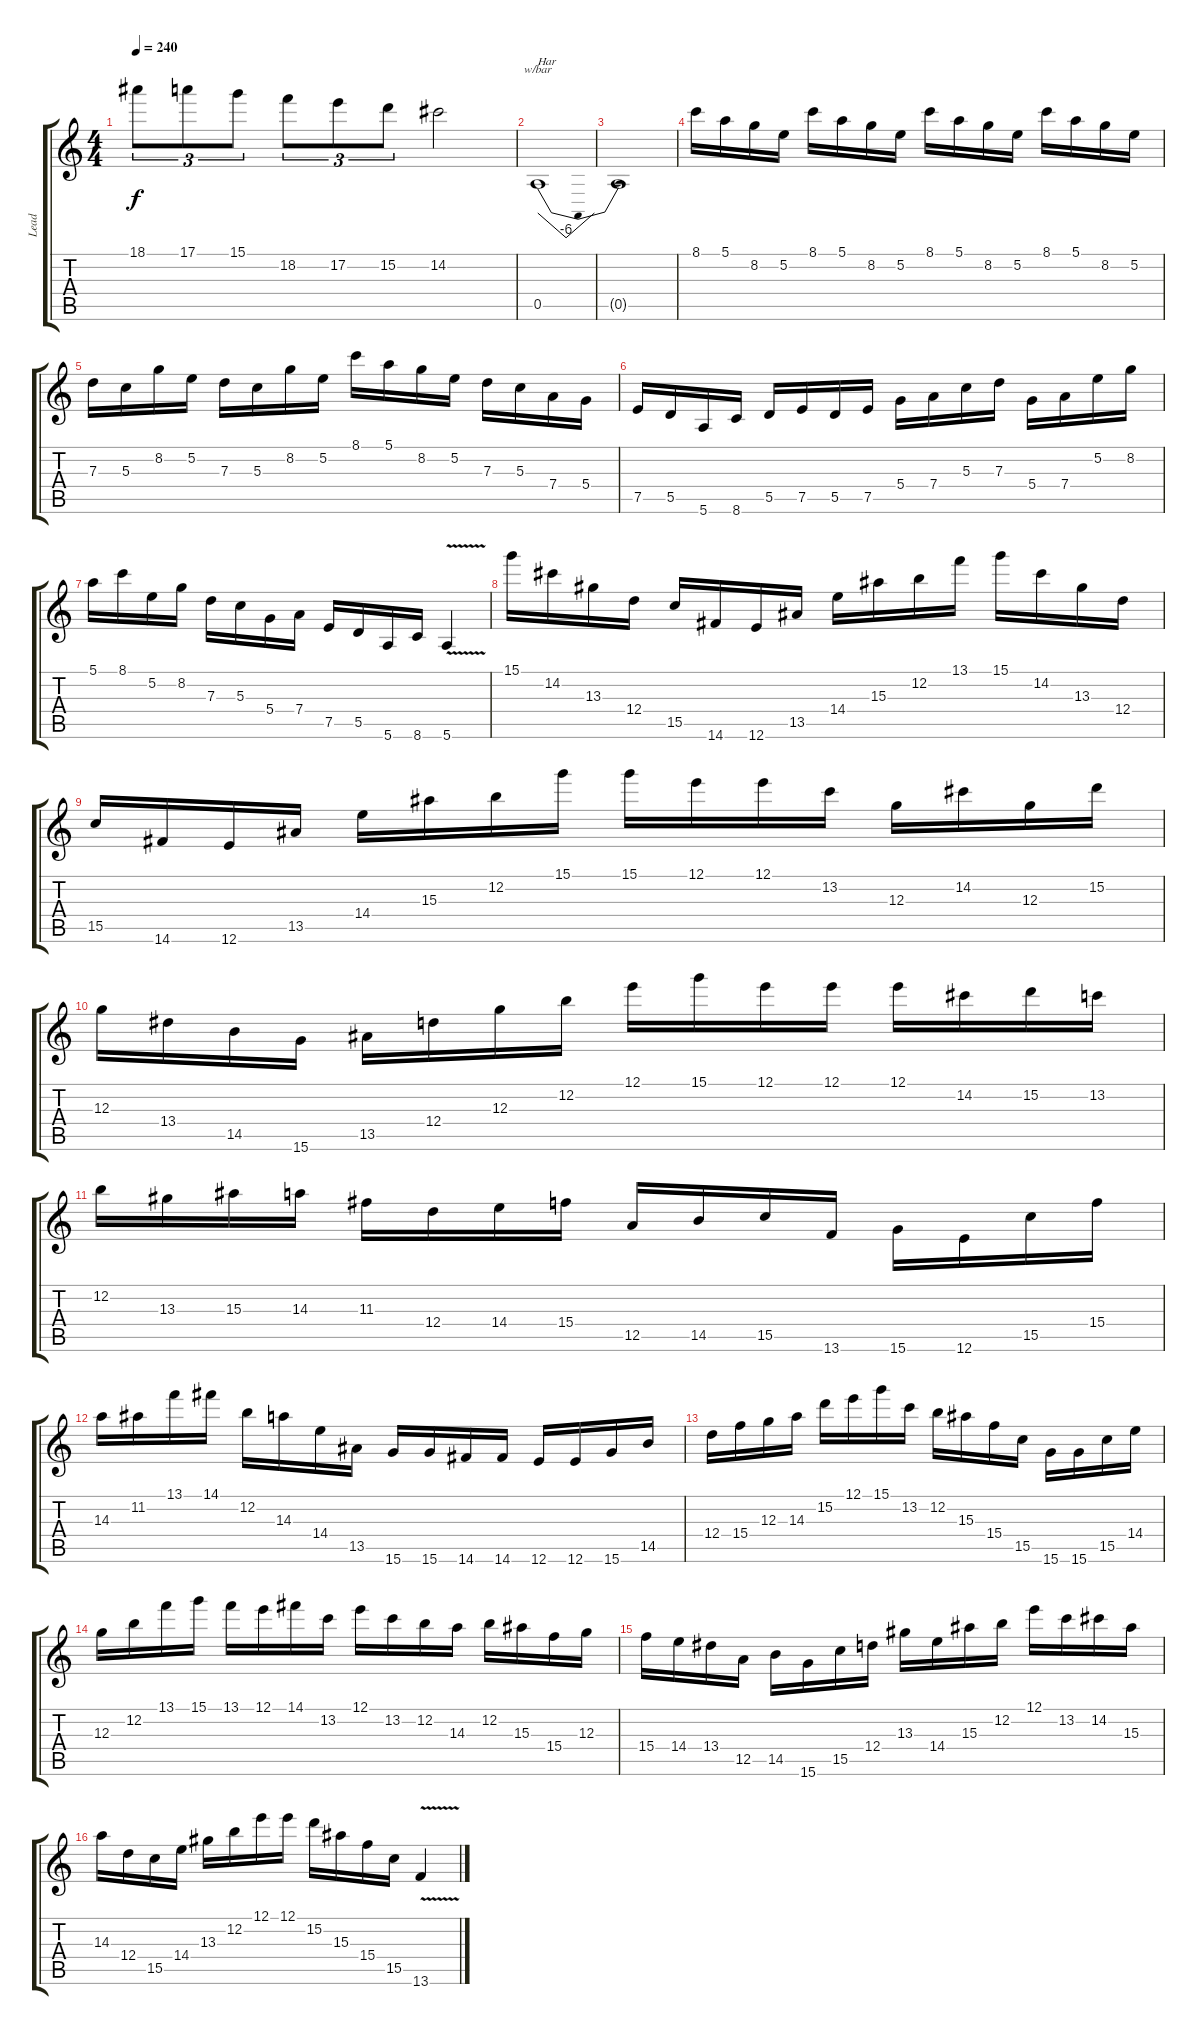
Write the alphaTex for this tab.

\track ("Lead" "Lead") {instrument distortionguitar}
\staff {score tabs}
\tuning (E4 B3 G3 D3 A2 E2) {hide}
\ts (4 4)
\tempo 240
\clef g2
\ks c
18.1.8{tu (3 2) dy f} 17.1.8{tu (3 2)} 15.1.8{tu (3 2)} 18.2.8{tu (3 2)} 17.2.8{tu (3 2)} 15.2.8{tu (3 2)} 14.2.2 |
0.5.1{tbe (dip default 0 0 30 -24 60 0) txt "Har"} |
0.5{t}.1 |
8.1.16 5.1.16 8.2.16 5.2.16 8.1.16 5.1.16 8.2.16 5.2.16 8.1.16 5.1.16 8.2.16 5.2.16 8.1.16 5.1.16 8.2.16 5.2.16 |
7.3.16 5.3.16 8.2.16 5.2.16 7.3.16 5.3.16 8.2.16 5.2.16 8.1.16 5.1.16 8.2.16 5.2.16 7.3.16 5.3.16 7.4.16 5.4.16 |
7.5.16 5.5.16 5.6.16 8.6.16 5.5.16 7.5.16 5.5.16 7.5.16 5.4.16 7.4.16 5.3.16 7.3.16 5.4.16 7.4.16 5.2.16 8.2.16 |
5.1.16 8.1.16 5.2.16 8.2.16 7.3.16 5.3.16 5.4.16 7.4.16 7.5.16 5.5.16 5.6.16 8.6.16 5.6{v}.4 |
15.1.16 14.2.16 13.3.16 12.4.16 15.5.16 14.6.16 12.6.16 13.5.16 14.4.16 15.3.16 12.2.16 13.1.16 15.1.16 14.2.16 13.3.16 12.4.16 |
15.5.16 14.6.16 12.6.16 13.5.16 14.4.16 15.3.16 12.2.16 15.1.16 15.1.16 12.1.16 12.1.16 13.2.16 12.3.16 14.2.16 12.3.16 15.2.16 |
12.3.16 13.4.16 14.5.16 15.6.16 13.5.16 12.4.16 12.3.16 12.2.16 12.1.16 15.1.16 12.1.16 12.1.16 12.1.16 14.2.16 15.2.16 13.2.16 |
12.2.16 13.3.16 15.3.16 14.3.16 11.3.16 12.4.16 14.4.16 15.4.16 12.5.16 14.5.16 15.5.16 13.6.16 15.6.16 12.6.16 15.5.16 15.4.16 |
14.3.16 11.2.16 13.1.16 14.1.16 12.2.16 14.3.16 14.4.16 13.5.16 15.6.16 15.6.16 14.6.16 14.6.16 12.6.16 12.6.16 15.6.16 14.5.16 |
12.4.16 15.4.16 12.3.16 14.3.16 15.2.16 12.1.16 15.1.16 13.2.16 12.2.16 15.3.16 15.4.16 15.5.16 15.6.16 15.6.16 15.5.16 14.4.16 |
12.3.16 12.2.16 13.1.16 15.1.16 13.1.16 12.1.16 14.1.16 13.2.16 12.1.16 13.2.16 12.2.16 14.3.16 12.2.16 15.3.16 15.4.16 12.3.16 |
15.4.16 14.4.16 13.4.16 12.5.16 14.5.16 15.6.16 15.5.16 12.4.16 13.3.16 14.4.16 15.3.16 12.2.16 12.1.16 13.2.16 14.2.16 15.3.16 |
14.3.16 12.4.16 15.5.16 14.4.16 13.3.16 12.2.16 12.1.16 12.1.16 15.2.16 15.3.16 15.4.16 15.5.16 13.6{v}.4
